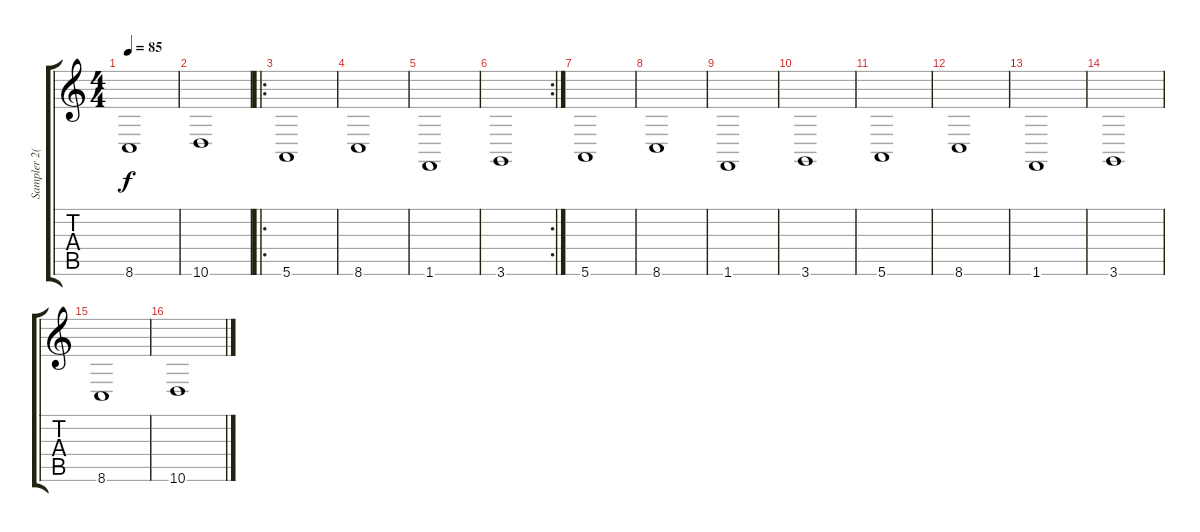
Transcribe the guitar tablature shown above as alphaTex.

\track ("Sampler 2(Joseph Hahn)" "Sampler 2(") {instrument cello}
\staff {score tabs}
\tuning (E4 B3 G3 D3 A2 E2) {hide}
\ts (4 4)
\tempo 85
\clef g2
\ks c
8.6.1{dy f} |
10.6.1 |
\ro
5.6.1 |
8.6.1 |
1.6.1 |
\rc 2
3.6.1 |
5.6.1 |
8.6.1 |
1.6.1 |
3.6.1 |
5.6.1 |
8.6.1 |
1.6.1 |
3.6.1 |
8.6.1 |
10.6.1
